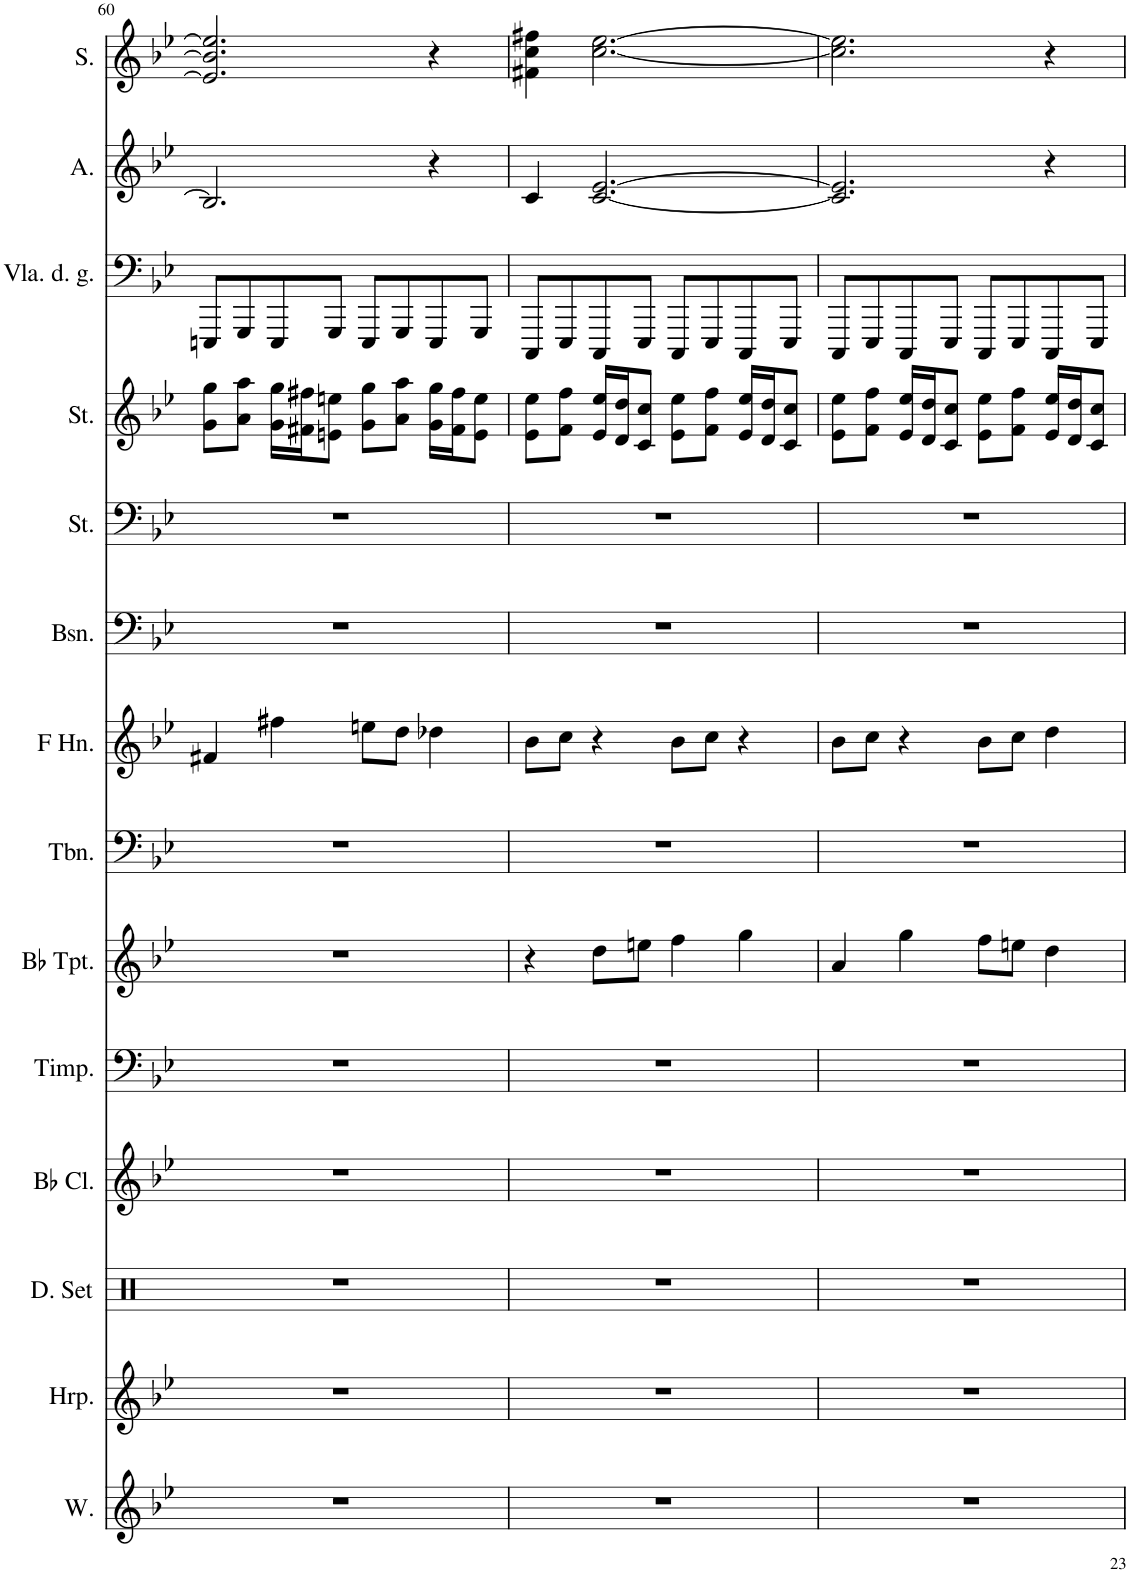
**kern	**kern	**kern	**kern	**kern	**kern	**kern	**kern	**kern	**kern	**kern	**kern	**kern	**kern
*part14	*part13	*part12	*part11	*part10	*part9	*part8	*part7	*part6	*part5	*part4	*part3	*part2	*part1
*staff14	*staff13	*staff12	*staff11	*staff10	*staff9	*staff8	*staff7	*staff6	*staff5	*staff4	*staff3	*staff2	*staff1
*I"Winds, Flute	*I"Harp, Harp	*I"Drumset, feedback appreciated	*I"Bb Clarinet, Clarinet	*I"Timpani, Timpani	*I"Bb Trumpet, The Midi Zone	*I"Trombone, Trombone	*I"Horn in F, Brv13@aol.com	*I"Bassoon, Brandon Vidal	*I"Strings, sequenced by	*I"Strings, EPISODE I	*I"Viola da gamba, The Phantom Menace	*I"Alto, Duel of the Fates	*I"Soprano, John William's
*I'W.	*I'Hrp.	*I'D. Set	*I'Bb Cl.	*I'Timp.	*I'Bb Tpt.	*I'Tbn.	*	*I'Bsn.	*I'St.	*I'St.	*I'Vla. d. g.	*I'A.	*I'S.
!!LO:PB:g=z
*clefG2	*clefG2	*clefX	*clefG2	*clefF4	*clefG2	*clefF4	*clefG2	*clefF4	*clefF4	*clefG2	*clefF4	*clefG2	*clefG2
*	*	*	*Trd1c2	*	*Trd1c2	*	*Trd4c7	*	*	*	*	*	*
*k[b-e-]	*k[b-e-]	*k[]	*k[b-e-]	*k[b-e-]	*k[b-e-]	*k[b-e-]	*k[b-e-]	*k[b-e-]	*k[b-e-]	*k[b-e-]	*k[b-e-]	*k[b-e-]	*k[b-e-]
*M4/4	*M4/4	*M4/4	*M4/4	*M4/4	*M4/4	*M4/4	*M4/4	*M4/4	*M4/4	*M4/4	*M4/4	*M4/4	*M4/4
=60	=60	=60	=60	=60	=60	=60	=60	=60	=60	=60	=60	=60	=60
1r	1r	1r	1r	1r	1r	1r	4f#X/	1r	1r	8g\ 8gg\L	8EEEn/L	2.B/]	2.e/] 2.b/] 2.ee/]
.	.	.	.	.	.	.	.	.	.	8a\ 8aa\J	8GGG/	.	.
.	.	.	.	.	.	.	4ff#X\	.	.	16g\ 16gg\LL	8EEE/	.	.
.	.	.	.	.	.	.	.	.	.	16f#X\ 16ff#X\J	.	.	.
.	.	.	.	.	.	.	.	.	.	8en\ 8een\J	8GGG/J	.	.
.	.	.	.	.	.	.	8een\L	.	.	8g\ 8gg\L	8EEE/L	.	.
.	.	.	.	.	.	.	8dd\J	.	.	8a\ 8aa\J	8GGG/	.	.
.	.	.	.	.	.	.	4dd-X\	.	.	16g\ 16gg\LL	8EEE/	4r	4r
.	.	.	.	.	.	.	.	.	.	16f#\ 16ff#\J	.	.	.
.	.	.	.	.	.	.	.	.	.	8e\ 8ee\J	8GGG/J	.	.
=61	=61	=61	=61	=61	=61	=61	=61	=61	=61	=61	=61	=61	=61
1r	1r	1r	1r	1r	4r	1r	8b-\L	1r	1r	8e-\ 8ee-\L	8CCC/L	4c/	4f#X\ 4cc\ 4ff#X\
.	.	.	.	.	.	.	8cc\J	.	.	8f\ 8ff\J	8EEE-/	.	.
.	.	.	.	.	8dd\L	.	4r	.	.	16e-/ 16ee-/LL	8CCC/	[2.c/ [2.e-/	[2.cc\ [2.ee-\
.	.	.	.	.	.	.	.	.	.	16d/ 16dd/J	.	.	.
.	.	.	.	.	8een\J	.	.	.	.	8c/ 8cc/J	8EEE-/J	.	.
.	.	.	.	.	4ff\	.	8b-\L	.	.	8e-\ 8ee-\L	8CCC/L	.	.
.	.	.	.	.	.	.	8cc\J	.	.	8f\ 8ff\J	8EEE-/	.	.
.	.	.	.	.	4gg\	.	4r	.	.	16e-/ 16ee-/LL	8CCC/	.	.
.	.	.	.	.	.	.	.	.	.	16d/ 16dd/J	.	.	.
.	.	.	.	.	.	.	.	.	.	8c/ 8cc/J	8EEE-/J	.	.
=62	=62	=62	=62	=62	=62	=62	=62	=62	=62	=62	=62	=62	=62
1r	1r	1r	1r	1r	4a/	1r	8b-\L	1r	1r	8e-\ 8ee-\L	8CCC/L	2.c/] 2.e-/]	2.cc\] 2.ee-\]
.	.	.	.	.	.	.	8cc\J	.	.	8f\ 8ff\J	8EEE-/	.	.
.	.	.	.	.	4gg\	.	4r	.	.	16e-/ 16ee-/LL	8CCC/	.	.
.	.	.	.	.	.	.	.	.	.	16d/ 16dd/J	.	.	.
.	.	.	.	.	.	.	.	.	.	8c/ 8cc/J	8EEE-/J	.	.
.	.	.	.	.	8ff\L	.	8b-\L	.	.	8e-\ 8ee-\L	8CCC/L	.	.
.	.	.	.	.	8een\J	.	8cc\J	.	.	8f\ 8ff\J	8EEE-/	.	.
.	.	.	.	.	4dd\	.	4dd\	.	.	16e-/ 16ee-/LL	8CCC/	4r	4r
.	.	.	.	.	.	.	.	.	.	16d/ 16dd/J	.	.	.
.	.	.	.	.	.	.	.	.	.	8c/ 8cc/J	8EEE-/J	.	.
=	=	=	=	=	=	=	=	=	=	=	=	=	=
*-	*-	*-	*-	*-	*-	*-	*-	*-	*-	*-	*-	*-	*-
